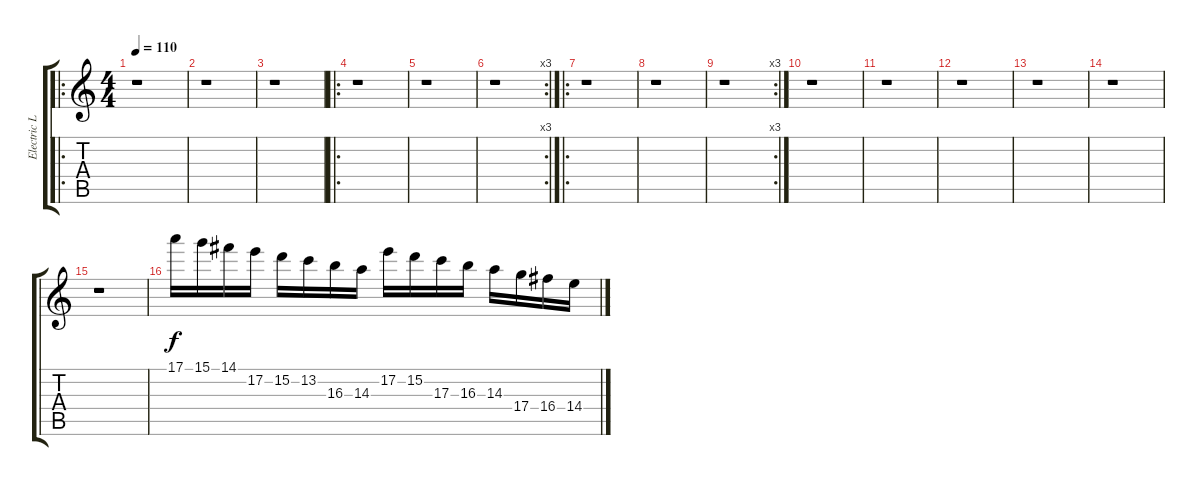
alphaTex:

\track ("Electric Lead" "Electric L") {instrument distortionguitar}
\staff {score tabs}
\tuning (E4 B3 G3 D3 A2 E2) {hide}
\ro
\ts (4 4)
\tempo 110
\clef g2
\ks c
r.1{dy f instrument distortionguitar} |
r.1 |
r.1 |
\ro
r.1 |
r.1 |
\rc 3
r.1 |
\ro
r.1 |
r.1 |
\rc 3
r.1 |
r.1 |
r.1 |
r.1 |
r.1 |
r.1 |
r.1 |
17.1.16 15.1.16 14.1.16 17.2.16 15.2.16 13.2.16 16.3.16 14.3.16 17.2.16 15.2.16 17.3.16 16.3.16 14.3.16 17.4.16 16.4.16 14.4.16
